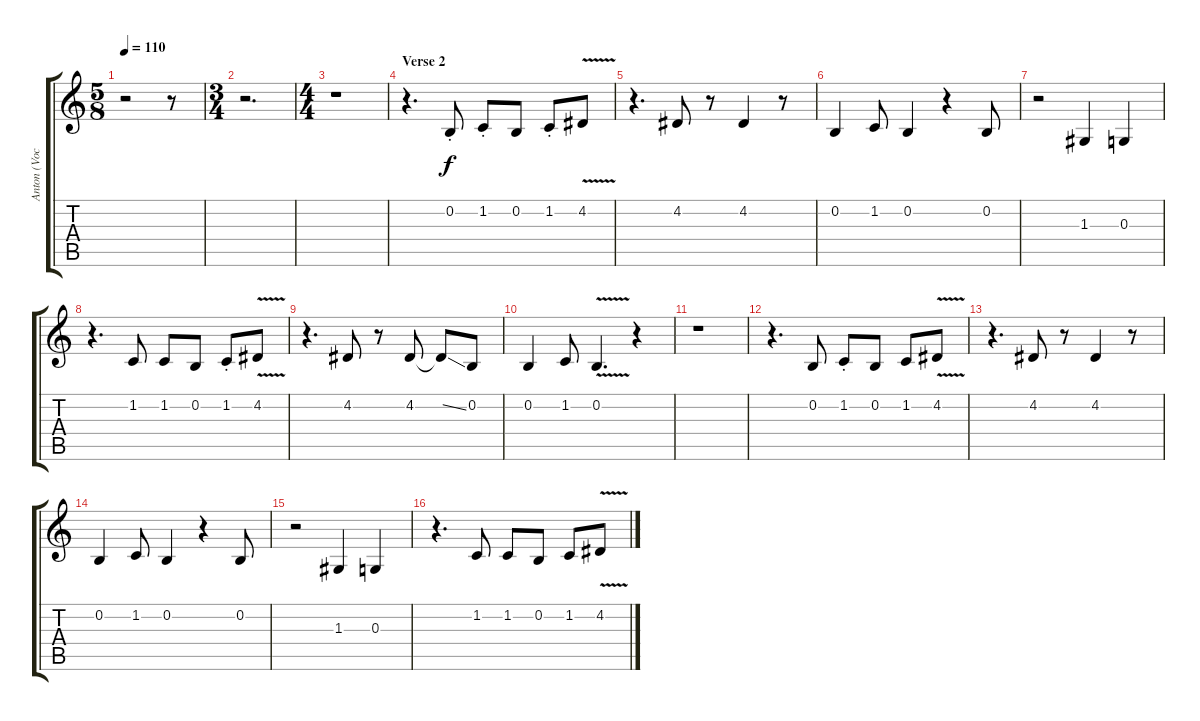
\track ("Anton (Vocals)" "Anton (Voc") {instrument acousticgrandpiano}
\staff {score tabs}
\tuning (E4 B3 G3 D3 A2 E2) {hide}
\ts (5 8)
\tempo 110
\clef g2
\ks c
r.2{dy f} r.8 |
\ts (3 4)
r.2{d} |
\ts (4 4)
r.1 |
\section ("" "Verse 2")
r.4{d} 0.2{st}.8 1.2{st}.8 0.2.8 1.2{st}.8 4.2{v}.8 |
r.4{d} 4.2.8 r.8 4.2.4 r.8 |
0.2.4 1.2.8 0.2.4 r.4 0.2.8 |
r.2 1.3.4 0.3.4 |
r.4{d} 1.2.8 1.2.8 0.2.8 1.2{st}.8 4.2{v}.8 |
r.4{d} 4.2.8 r.8 4.2.8 4.2{ss t}.8 0.2.8 |
0.2.4 1.2.8 0.2{v}.4{d} r.4 |
r.1 |
r.4{d} 0.2.8 1.2{st}.8 0.2.8 1.2.8 4.2{v}.8 |
r.4{d} 4.2.8 r.8 4.2.4 r.8 |
0.2.4 1.2.8 0.2.4 r.4 0.2.8 |
r.2 1.3.4 0.3.4 |
r.4{d} 1.2.8 1.2.8 0.2.8 1.2.8 4.2{v}.8
